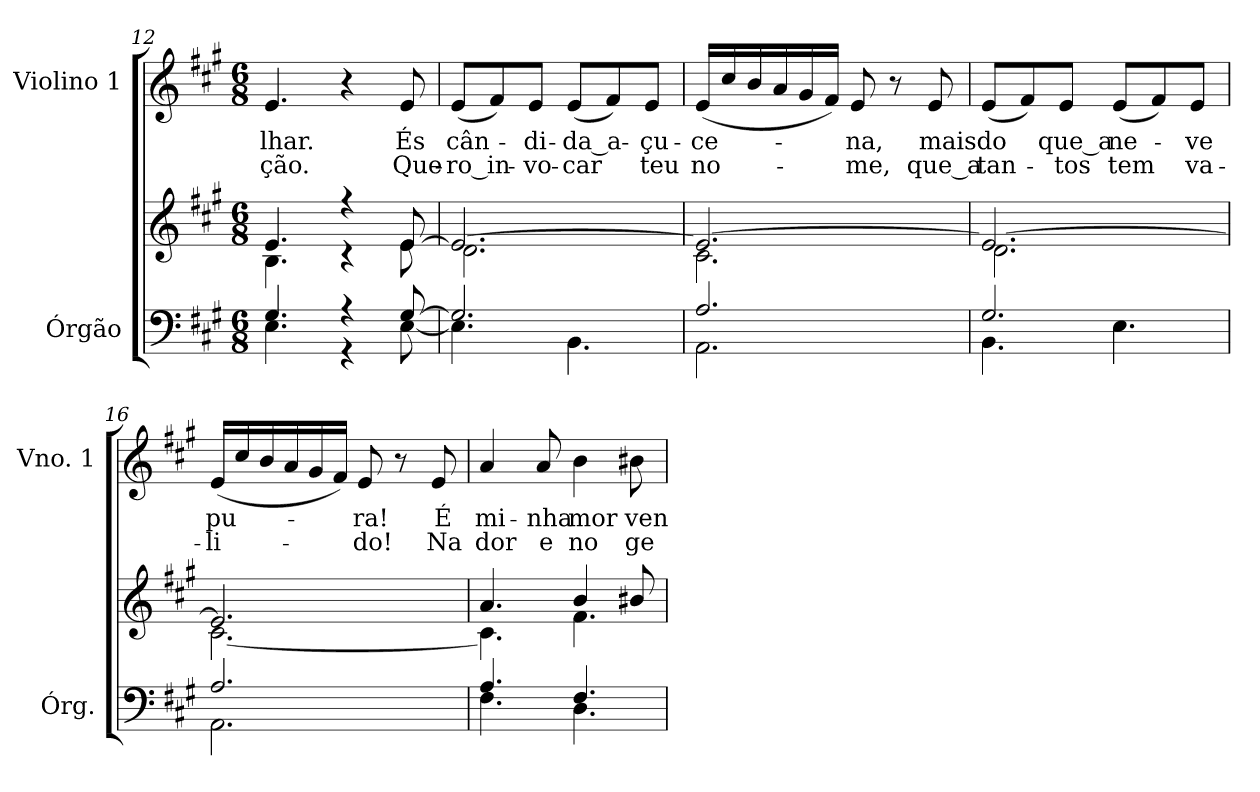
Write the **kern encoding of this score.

**kern	**kern	**kern	**text	**text
*part2	*part2	*part1	*part1	*part1
*staff3	*staff2	*staff1	*staff1	*staff1
*I"Órgão	*	*I"Violino 1	*	*
*I'Órg.	*	*I'Vno. 1	*	*
*clefF4	*clefG2	*clefG2	*	*
*k[f#c#g#]	*k[f#c#g#]	*k[f#c#g#]	*	*
*A:	*A:	*A:	*	*
*M6/8	*M6/8	*M6/8	*	*
=12	=12	=12	=12	=12
*^	*^	*	*	*
!	!	!	!	!	!LO:LY:b:color=#000000	!LO:LY:b:color=#000000
4.G#i/	4.Ei\	4.ei/	4.Bi\	4.ei/	-lhar.	-ção.
4r	4r	4r	4r	4r	.	.
!	!	!	!	!	!LO:LY:b:color=#000000	!LO:LY:b:color=#000000
[>8G#i/	[<8Ei\	[>8ei/	8ei\	8ei/	És	Que-
=13	=13	=13	=13	=13	=13	=13
!	!	!	!	!	!LO:LY:b:color=#000000	!LO:LY:b:color=#000000
2.G#i/]	4.Ei\]	2.ei/_>	2.di\	(8ei/L	cân-	-ro_in-
.	.	.	.	8f#i/)	.	.
!	!	!	!	!	!LO:LY:b:color=#000000	!LO:LY:b:color=#000000
.	.	.	.	8ei/J	-di-	-vo-
!	!	!	!	!	!LO:LY:b:color=#000000	!LO:LY:b:color=#000000
.	4.BBi\	.	.	(8ei/L	-da_a-	-car
.	.	.	.	8f#i/)	.	.
!	!	!	!	!	!LO:LY:b:color=#000000	!LO:LY:b:color=#000000
.	.	.	.	8ei/J	-çu-	teu
=14	=14	=14	=14	=14	=14	=14
!	!	!	!	!	!LO:LY:b:color=#000000	!LO:LY:b:color=#000000
2.Ai/	2.AAi\	2.ei/_>	2.c#i\	(16ei/LL	-ce-	no-
.	.	.	.	16cc#i/	.	.
.	.	.	.	16bi/	.	.
.	.	.	.	16ai/	.	.
.	.	.	.	16g#i/	.	.
.	.	.	.	16f#i/JJ)	.	.
!	!	!	!	!	!LO:LY:b:color=#000000	!LO:LY:b:color=#000000
.	.	.	.	8ei/	-na,	-me,
.	.	.	.	8r	.	.
!	!	!	!	!	!LO:LY:b:color=#000000	!LO:LY:b:color=#000000
.	.	.	.	8ei/	mais	que_a
=15	=15	=15	=15	=15	=15	=15
!	!	!	!	!	!LO:LY:b:color=#000000	!LO:LY:b:color=#000000
2.G#i/	4.BBi\	2.ei/_>	2.di\	(8ei/L	do	tan-
.	.	.	.	8f#i/)	.	.
!	!	!	!	!	!LO:LY:b:color=#000000	!LO:LY:b:color=#000000
.	.	.	.	8ei/J	que_a	-tos
!	!	!	!	!	!LO:LY:b:color=#000000	!LO:LY:b:color=#000000
.	4.Ei\	.	.	(8ei/L	ne-	tem
.	.	.	.	8f#i/)	.	.
!	!	!	!	!	!LO:LY:b:color=#000000	!LO:LY:b:color=#000000
.	.	.	.	8ei/J	-ve	va-
!!LO:PB:g=z
=16	=16	=16	=16	=16	=16	=16
!	!	!	!	!	!LO:LY:b:color=#000000	!LO:LY:b:color=#000000
2.Ai/	2.AAi\	2.ei/]	[<2.c#i\	(16ei/LL	pu-	-li-
.	.	.	.	16cc#i/	.	.
.	.	.	.	16bi/	.	.
.	.	.	.	16ai/	.	.
.	.	.	.	16g#i/	.	.
.	.	.	.	16f#i/JJ)	.	.
!	!	!	!	!	!LO:LY:b:color=#000000	!LO:LY:b:color=#000000
.	.	.	.	8ei/	-ra!	-do!
.	.	.	.	8r	.	.
!	!	!	!	!	!LO:LY:b:color=#000000	!LO:LY:b:color=#000000
.	.	.	.	8ei/	É	Na
=17	=17	=17	=17	=17	=17	=17
!	!	!	!	!	!LO:LY:b:color=#000000	!LO:LY:b:color=#000000
4.Ai/	4.F#i\	4.ai/	4.c#i\]	4ai/	mi-	dor
!	!	!	!	!	!LO:LY:b:color=#000000	!LO:LY:b:color=#000000
.	.	.	.	8ai/	-nha	e
!	!	!	!	!	!LO:LY:b:color=#000000	!LO:LY:b:color=#000000
4.F#i/	4.Di\	4bi/	4.f#i\	4bi\	mor	no
!	!	!	!	!	!LO:LY:b:color=#000000	!LO:LY:b:color=#000000
.	.	8b#Xi/	.	8b#Xi\	ven-	ge-
*v	*v	*	*	*	*	*
*	*v	*v	*	*	*
=	=	=	=	=
*-	*-	*-	*-	*-
